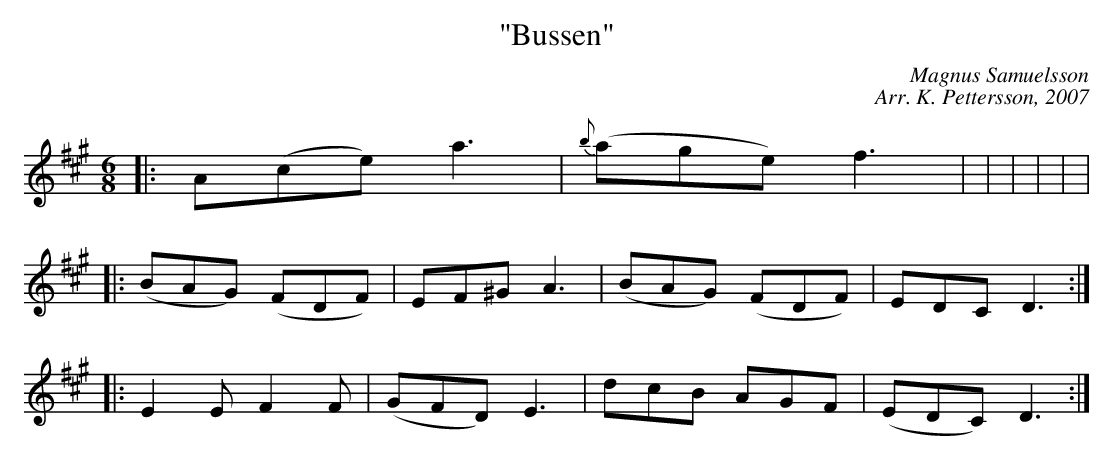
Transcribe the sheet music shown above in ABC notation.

X:1
T:"Bussen"
C:Magnus Samuelsson
C:Arr. K. Pettersson, 2007
M:6/8
L:1/8
K:A
|: A(ce) a3 | {b}(age) f3 |  |  |  |  |  |
|: (BAG) (FDF) | EF^G A3 | (BAG) (FDF) | EDC D3 :|
|: E2E F2F | (GFD) E3 | dcB AGF | (EDC) D3 :|
